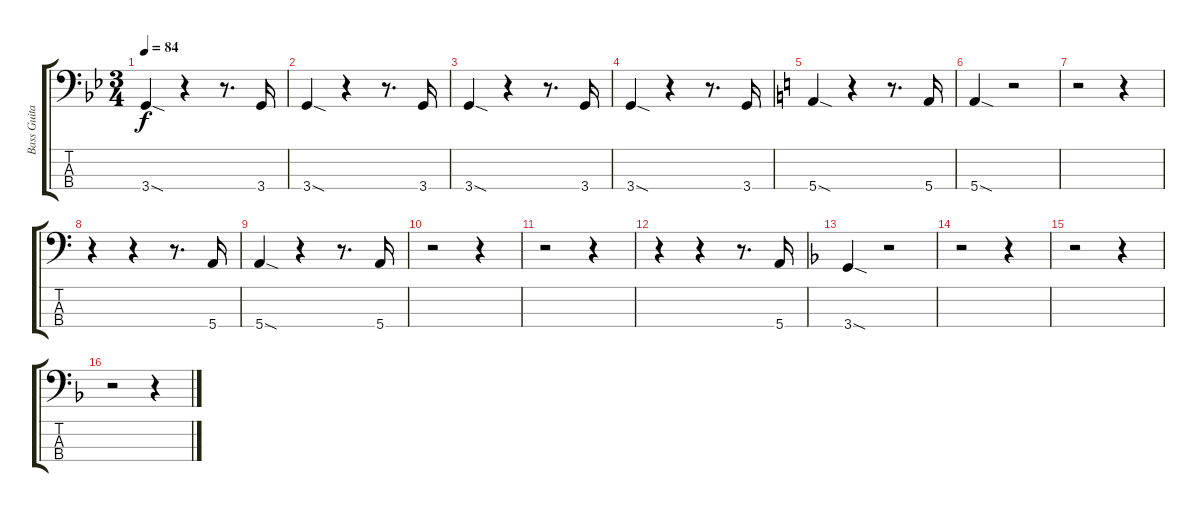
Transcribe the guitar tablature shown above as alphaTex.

\track ("Bass Guitar" "Bass Guita") {instrument electricbassfinger}
\staff {score tabs}
\tuning (G2 D2 A1 E1) {hide}
\ts (3 4)
\tempo 84
\clef f4
\ks gminor
3.4{sod}.4{dy f} r.4 r.8{d} 3.4.16 |
3.4{sod}.4 r.4 r.8{d} 3.4.16 |
3.4{sod}.4 r.4 r.8{d} 3.4.16 |
3.4{sod}.4 r.4 r.8{d} 3.4.16 |
\ks aminor
5.4{sod}.4 r.4 r.8{d} 5.4.16 |
5.4{sod}.4 r.2 |
r.2 r.4 |
r.4 r.4 r.8{d} 5.4.16 |
5.4{sod}.4 r.4 r.8{d} 5.4.16 |
r.2 r.4 |
r.2 r.4 |
r.4 r.4 r.8{d} 5.4.16 |
\ks dminor
3.4{sod}.4 r.2 |
r.2 r.4 |
r.2 r.4 |
r.2 r.4
